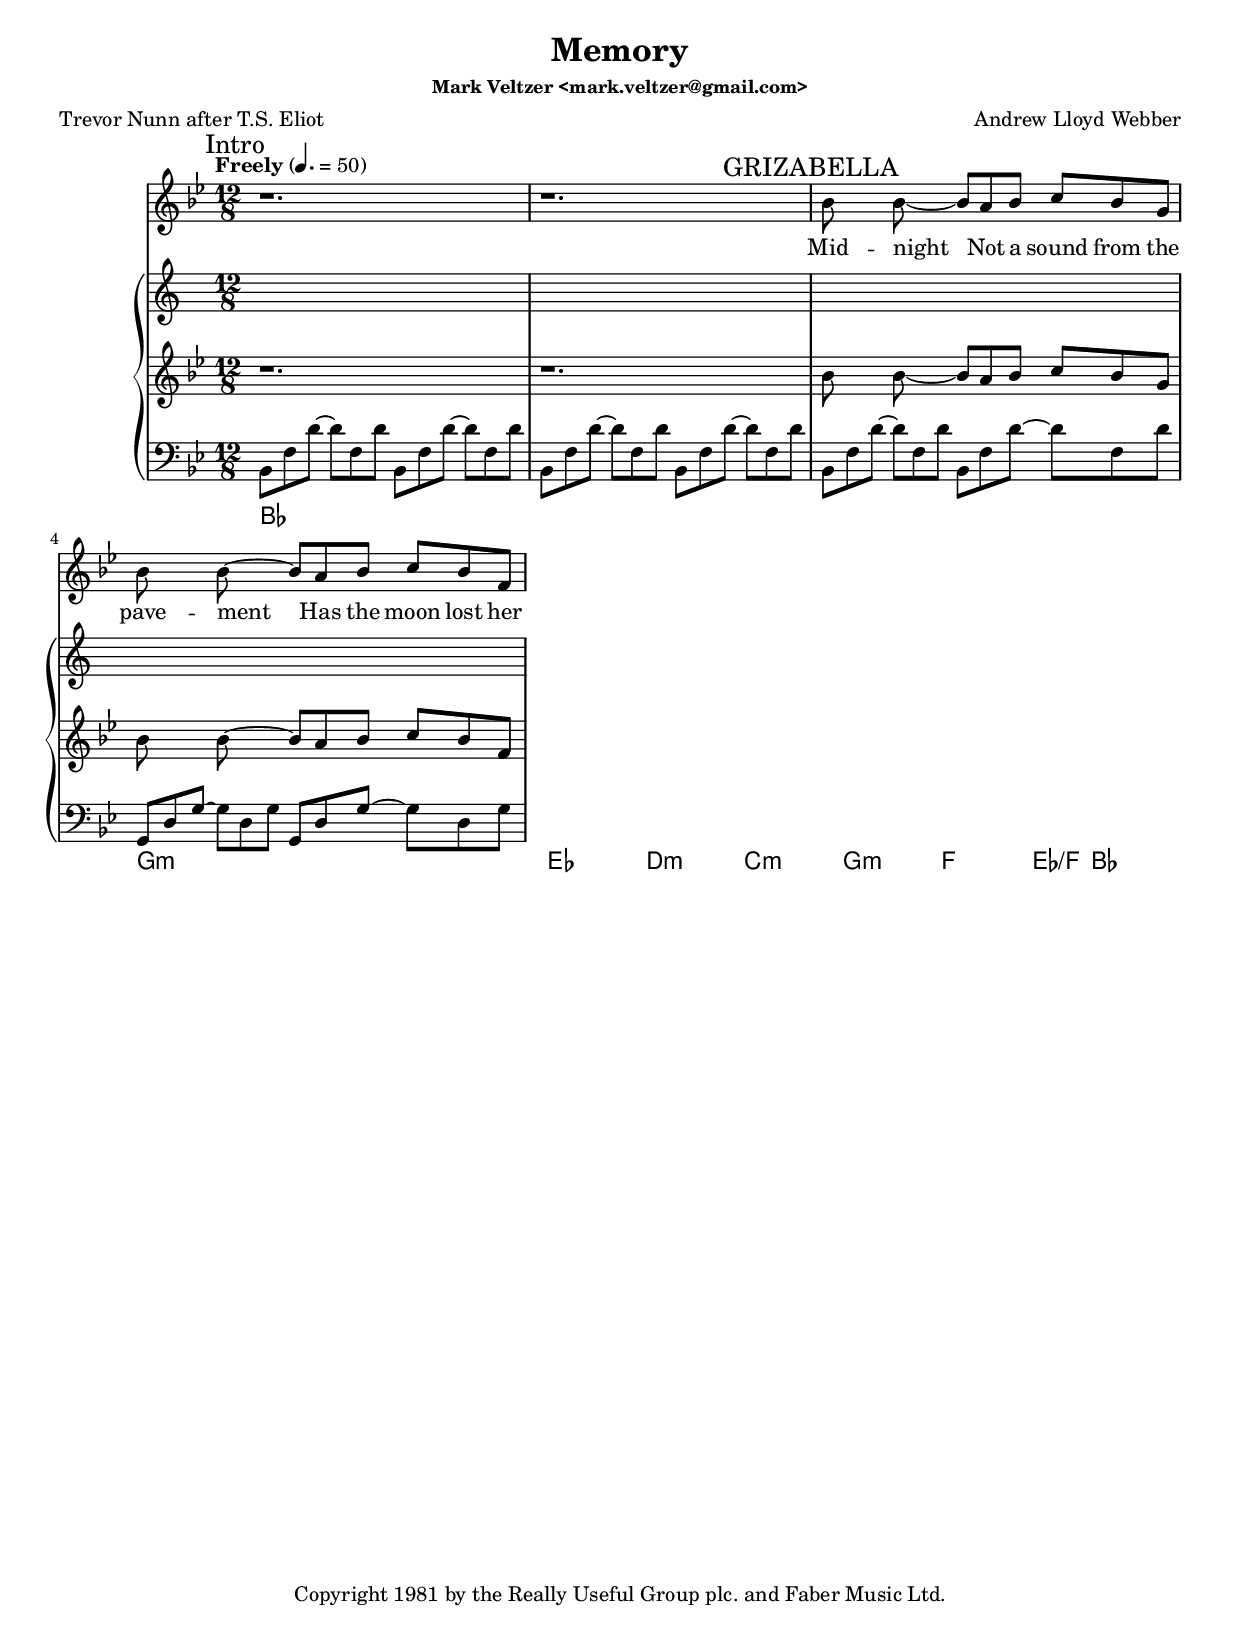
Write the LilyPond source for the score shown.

\include "src/include/common.lyi"
\header {
	title="Memory"
	subtitle=""
	composer="Andrew Lloyd Webber"
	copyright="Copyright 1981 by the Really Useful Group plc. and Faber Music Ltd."
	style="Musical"
	piece=""
	remark="Taken from Scribd url http://www.scribd.com/doc/9491593/Sheet-Music-Cats-Memory"
	poet="Trevor Nunn after T.S. Eliot"

	completion="1"
	uuid="cc3c46c7-908d-4b3e-b90f-1e01a942ef27"

}
%{
	NOTES:
		- this tune is an example of how to create different outputs for midi and
		printing. This is required here since I want the chord names to appear in the
		print but not be heard in the midi. In order situations you want to the midi
		to play the voltas correclty and so need to unfold the music but in the print
		version you want the voltas.
	TODO:
		- I don't want to see the vocal staff in the opening.
		- rests for entire bars (like in the begining) are not centered.
		- what's the deal with setting the key per voice?
%}

chordsMain=\chordmode {
	\time 12/8

	\startChords

	\startSong
	
	\startIntro

	bes1. | bes |

	\endIntro

	\startPart

	bes | g:m | ees | d:m |
	c:m | g:m | f8*9 ees8*3/f | bes1. |

	\endPart

	\endSong

	\endChords
}
voiceBass=\relative c' {
	\clef bass
	\key bes \major
	\time 12/8
	bes,8 f'8 d'8~ d8 f,8 d'8 bes,8 f'8 d'8~ d8 f,8 d'8 |
	bes,8 f'8 d'8~ d8 f,8 d'8 bes,8 f'8 d'8~ d8 f,8 d'8 |
	bes,8 f'8 d'8~ d8 f,8 d'8 bes,8 f'8 d'8~ d8 f,8 d'8 |
	g,,8 d'8 g8~ g8 d8 g8 g,8 d'8 g8~ g8 d8 g8 |
}
voiceTreble=\relative c'' {
	\clef treble
	\key bes \major
	\time 12/8
	r1. | r1. |
	bes8*3 bes~ bes8 a bes c bes g | bes8*3 bes~ bes8 a bes c bes f |
}
voiceVocal=\relative c'' {
	\clef treble
	\key bes \major
	\time 12/8
	r1. | r1. |
	\mark "GRIZABELLA"
	bes8*3 bes~ bes8 a bes c bes g | bes8*3 bes~ bes8 a bes c bes f |
}
pianoMain={
	%% This is the instrument name that will appear before the staff.
	%% it has nothing to do with the midi instrument that will be used to
	%% render this voice in midi format...
	%%\set PianoStaff.instrumentName=#Piano
	%% The instrument that will be used to render this voice in midi
	%% list of instruments can be found at
	%% http://lilypond.org/doc/v2.11/Documentation/user/lilypond/MIDI-instruments#MIDI-instruments
	\set PianoStaff.midiInstrument=#"acoustic grand"
	%% The tempo of the tune
	%% http://veltzer.net/blog/blog/2010/08/14/musical-tempo-table/
	\tempo Freely 4.=50
	<<
		%% you can move voiceB from below to the treble clef if you prefer
		%% the notation not to match the hands but rather the music...
		\new Staff=up {
			\clef treble
			<<
				\voiceTreble
			>>
		}
		\new Staff=down {
			\clef bass
			<<
				\voiceBass
			>>
		}
	>>
}
%% lyrics
myLyrics=\lyricmode {
%%	This verse not a part of the song but rather some intro before the song...
%%	Daylight
%%	See the dew on the sunflower
%%	And a rose that is fading
%%	Roses whither away
%%	Like the sunflower
%%	I yearn to turn my face to the dawn
%%	I am waiting for the day...

	Mid -- night
	Not a sound from the pave -- ment
	Has the moon lost her memory?
	She is smiling alone
	In the lamplight
	The withered leaves collect at my feet
	And the wind begins to moan

	Memory
	All alone in the moonlight
	I can smile at the old days
	I was beautiful then
	I remember the time I knew what happiness was
	Let the memory live again

	Every streetlamp
	Seems to beat a fatalistic warning
	Someone mutters
	And the streetlamp gutters
	And soon it will be morning

	Daylight
	I must wait for the sunrise
	I must think of a new life
	And I musn't give in
	When the dawn comes
	Tonight will be a memory too
	And a new day will begin

	Burnt out ends of smoky days
	The stale cold smell of morning
	The streetlamp dies, another night is over
	Another day is dawning

	Touch me
	It's so easy to leave me
	All alone with the memory
	Of my days in the sun
	If you touch me
	You'll understand what happiness is

	Look
	A new day has begun
}
%% score for printing
\score {
	<<
		\new Voice=myv \voiceVocal
		\new Lyrics \lyricsto myv \myLyrics
		\new PianoStaff=piano \pianoMain
		\new ChordNames=chords \chordsMain
	>>
	\layout {
		\context { \RemoveEmptyStaffContext }
	}
}
%% score for midi
\score {
	<<
		\new VoiceStaff=voiceVocal \voiceVocal
		\new PianoStaff=piano \pianoMain
	>>
	\midi {
	}
}
